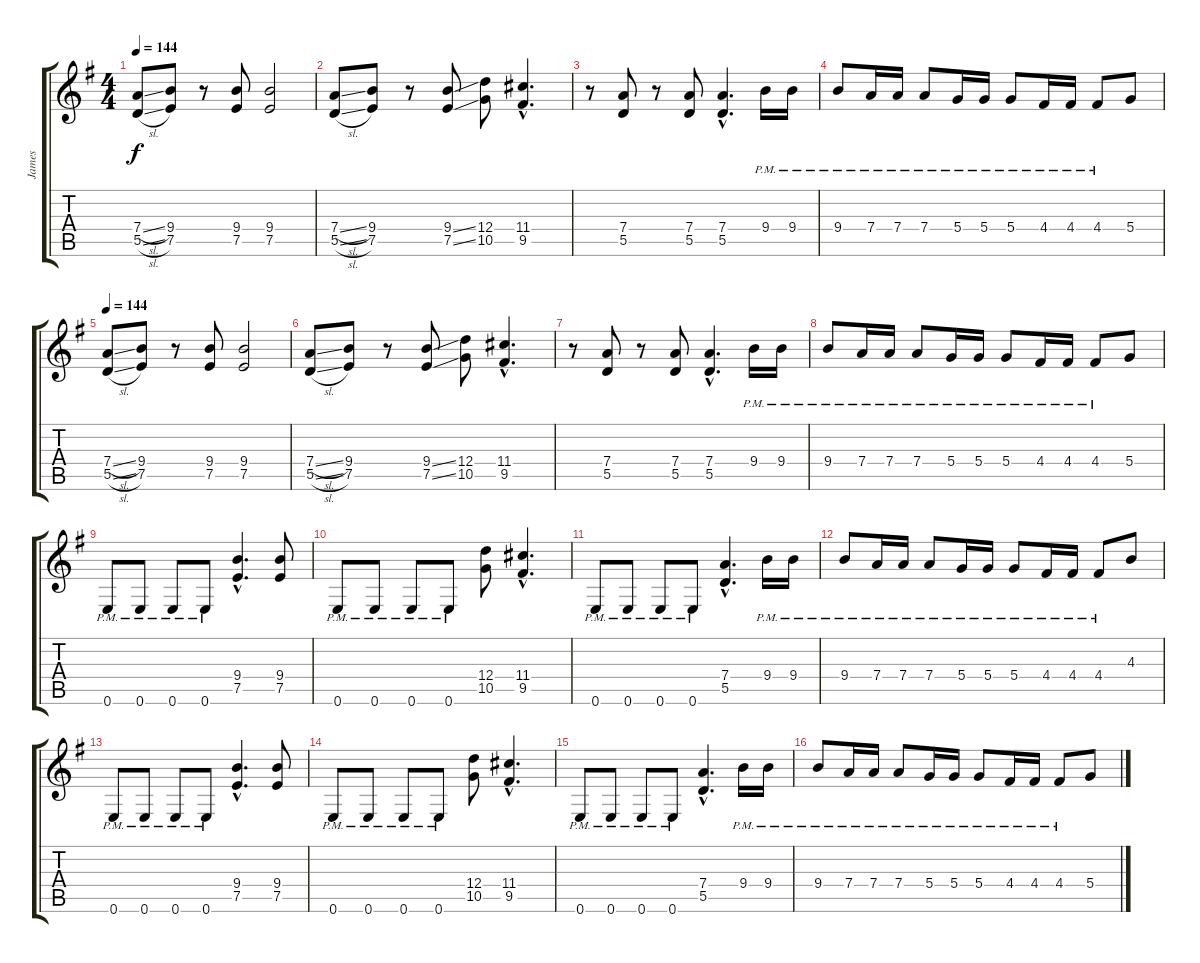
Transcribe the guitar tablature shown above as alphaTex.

\track ("James" "James") {instrument acousticguitarnylon}
\staff {score tabs}
\tuning (E4 B3 G3 D3 A2 E2) {hide}
\ts (4 4)
\tempo 144
\clef g2
\ks eminor
(7.4{sl} 5.5{sl}).8{dy f instrument distortionguitar} (9.4 7.5).8 r.8 (9.4 7.5).8 (9.4 7.5).2 |
(7.4{sl} 5.5{sl}).8 (9.4 7.5).8 r.8 (9.4{ss} 7.5{ss}).8 (12.4 10.5).8 (11.4{hac} 9.5{hac}).4{d} |
r.8 (7.4 5.5).8 r.8 (7.4 5.5).8 (7.4{hac} 5.5{hac}).4{d} 9.4{pm}.16{instrument electricguitarmuted} 9.4{pm}.16 |
9.4{pm}.8 7.4{pm}.16 7.4{pm}.16 7.4{pm}.8 5.4{pm}.16 5.4{pm}.16 5.4{pm}.8 4.4{pm}.16 4.4{pm}.16 4.4{pm}.8 5.4.8{instrument distortionguitar} |
\tempo 144
(7.4{sl} 5.5{sl}).8{instrument distortionguitar} (9.4 7.5).8 r.8 (9.4 7.5).8 (9.4 7.5).2 |
(7.4{sl} 5.5{sl}).8 (9.4 7.5).8 r.8 (9.4{ss} 7.5{ss}).8 (12.4 10.5).8 (11.4{hac} 9.5{hac}).4{d} |
r.8 (7.4 5.5).8 r.8 (7.4 5.5).8 (7.4{hac} 5.5{hac}).4{d} 9.4{pm}.16{instrument electricguitarmuted} 9.4{pm}.16 |
9.4{pm}.8 7.4{pm}.16 7.4{pm}.16 7.4{pm}.8 5.4{pm}.16 5.4{pm}.16 5.4{pm}.8 4.4{pm}.16 4.4{pm}.16 4.4{pm}.8 5.4.8{instrument distortionguitar} |
0.6{pm}.8{instrument electricguitarmuted} 0.6{pm}.8 0.6{pm}.8 0.6{pm}.8 (9.4{hac} 7.5{hac}).4{d instrument distortionguitar} (9.4 7.5).8 |
0.6{pm}.8{instrument electricguitarmuted} 0.6{pm}.8 0.6{pm}.8 0.6{pm}.8 (12.4 10.5).8{instrument distortionguitar} (11.4{hac} 9.5{hac}).4{d} |
0.6{pm}.8{instrument electricguitarmuted} 0.6{pm}.8 0.6{pm}.8 0.6{pm}.8 (7.4{hac} 5.5{hac}).4{d instrument distortionguitar} 9.4{pm}.16{instrument electricguitarmuted} 9.4{pm}.16 |
9.4{pm}.8 7.4{pm}.16 7.4{pm}.16 7.4{pm}.8 5.4{pm}.16 5.4{pm}.16 5.4{pm}.8 4.4{pm}.16 4.4{pm}.16 4.4{pm}.8 4.3.8{instrument distortionguitar} |
0.6{pm}.8{instrument electricguitarmuted} 0.6{pm}.8 0.6{pm}.8 0.6{pm}.8 (9.4{hac} 7.5{hac}).4{d instrument distortionguitar} (9.4 7.5).8 |
0.6{pm}.8{instrument electricguitarmuted} 0.6{pm}.8 0.6{pm}.8 0.6{pm}.8 (12.4 10.5).8{instrument distortionguitar} (11.4{hac} 9.5{hac}).4{d} |
0.6{pm}.8{instrument electricguitarmuted} 0.6{pm}.8 0.6{pm}.8 0.6{pm}.8 (7.4{hac} 5.5{hac}).4{d instrument distortionguitar} 9.4{pm}.16{instrument electricguitarmuted} 9.4{pm}.16 |
9.4{pm}.8 7.4{pm}.16 7.4{pm}.16 7.4{pm}.8 5.4{pm}.16 5.4{pm}.16 5.4{pm}.8 4.4{pm}.16 4.4{pm}.16 4.4{pm}.8 5.4.8{instrument distortionguitar}
